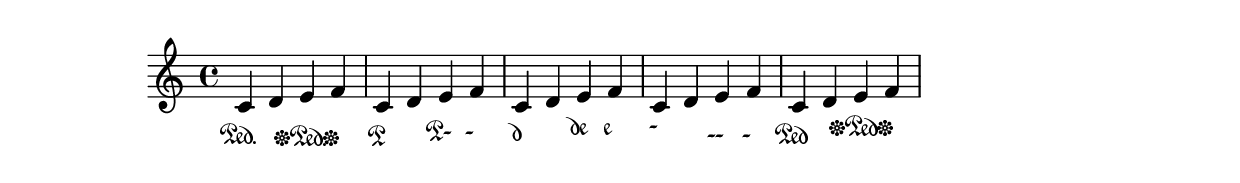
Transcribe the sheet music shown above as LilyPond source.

sustainNotes = { c4\sustainOn d e\sustainOff\sustainOn f\sustainOff }

\relative c' {
  \sustainNotes 
  \set Staff.pedalSustainStrings = #'("P" "P-" "-")
  \sustainNotes 
  \set Staff.pedalSustainStrings = #'("d" "de" "e")
  \sustainNotes 
  \set Staff.pedalSustainStrings = #'("M" "M-" "-")
  \sustainNotes 
  \set Staff.pedalSustainStrings = #'("Ped" "*Ped" "*")
  \sustainNotes 
}